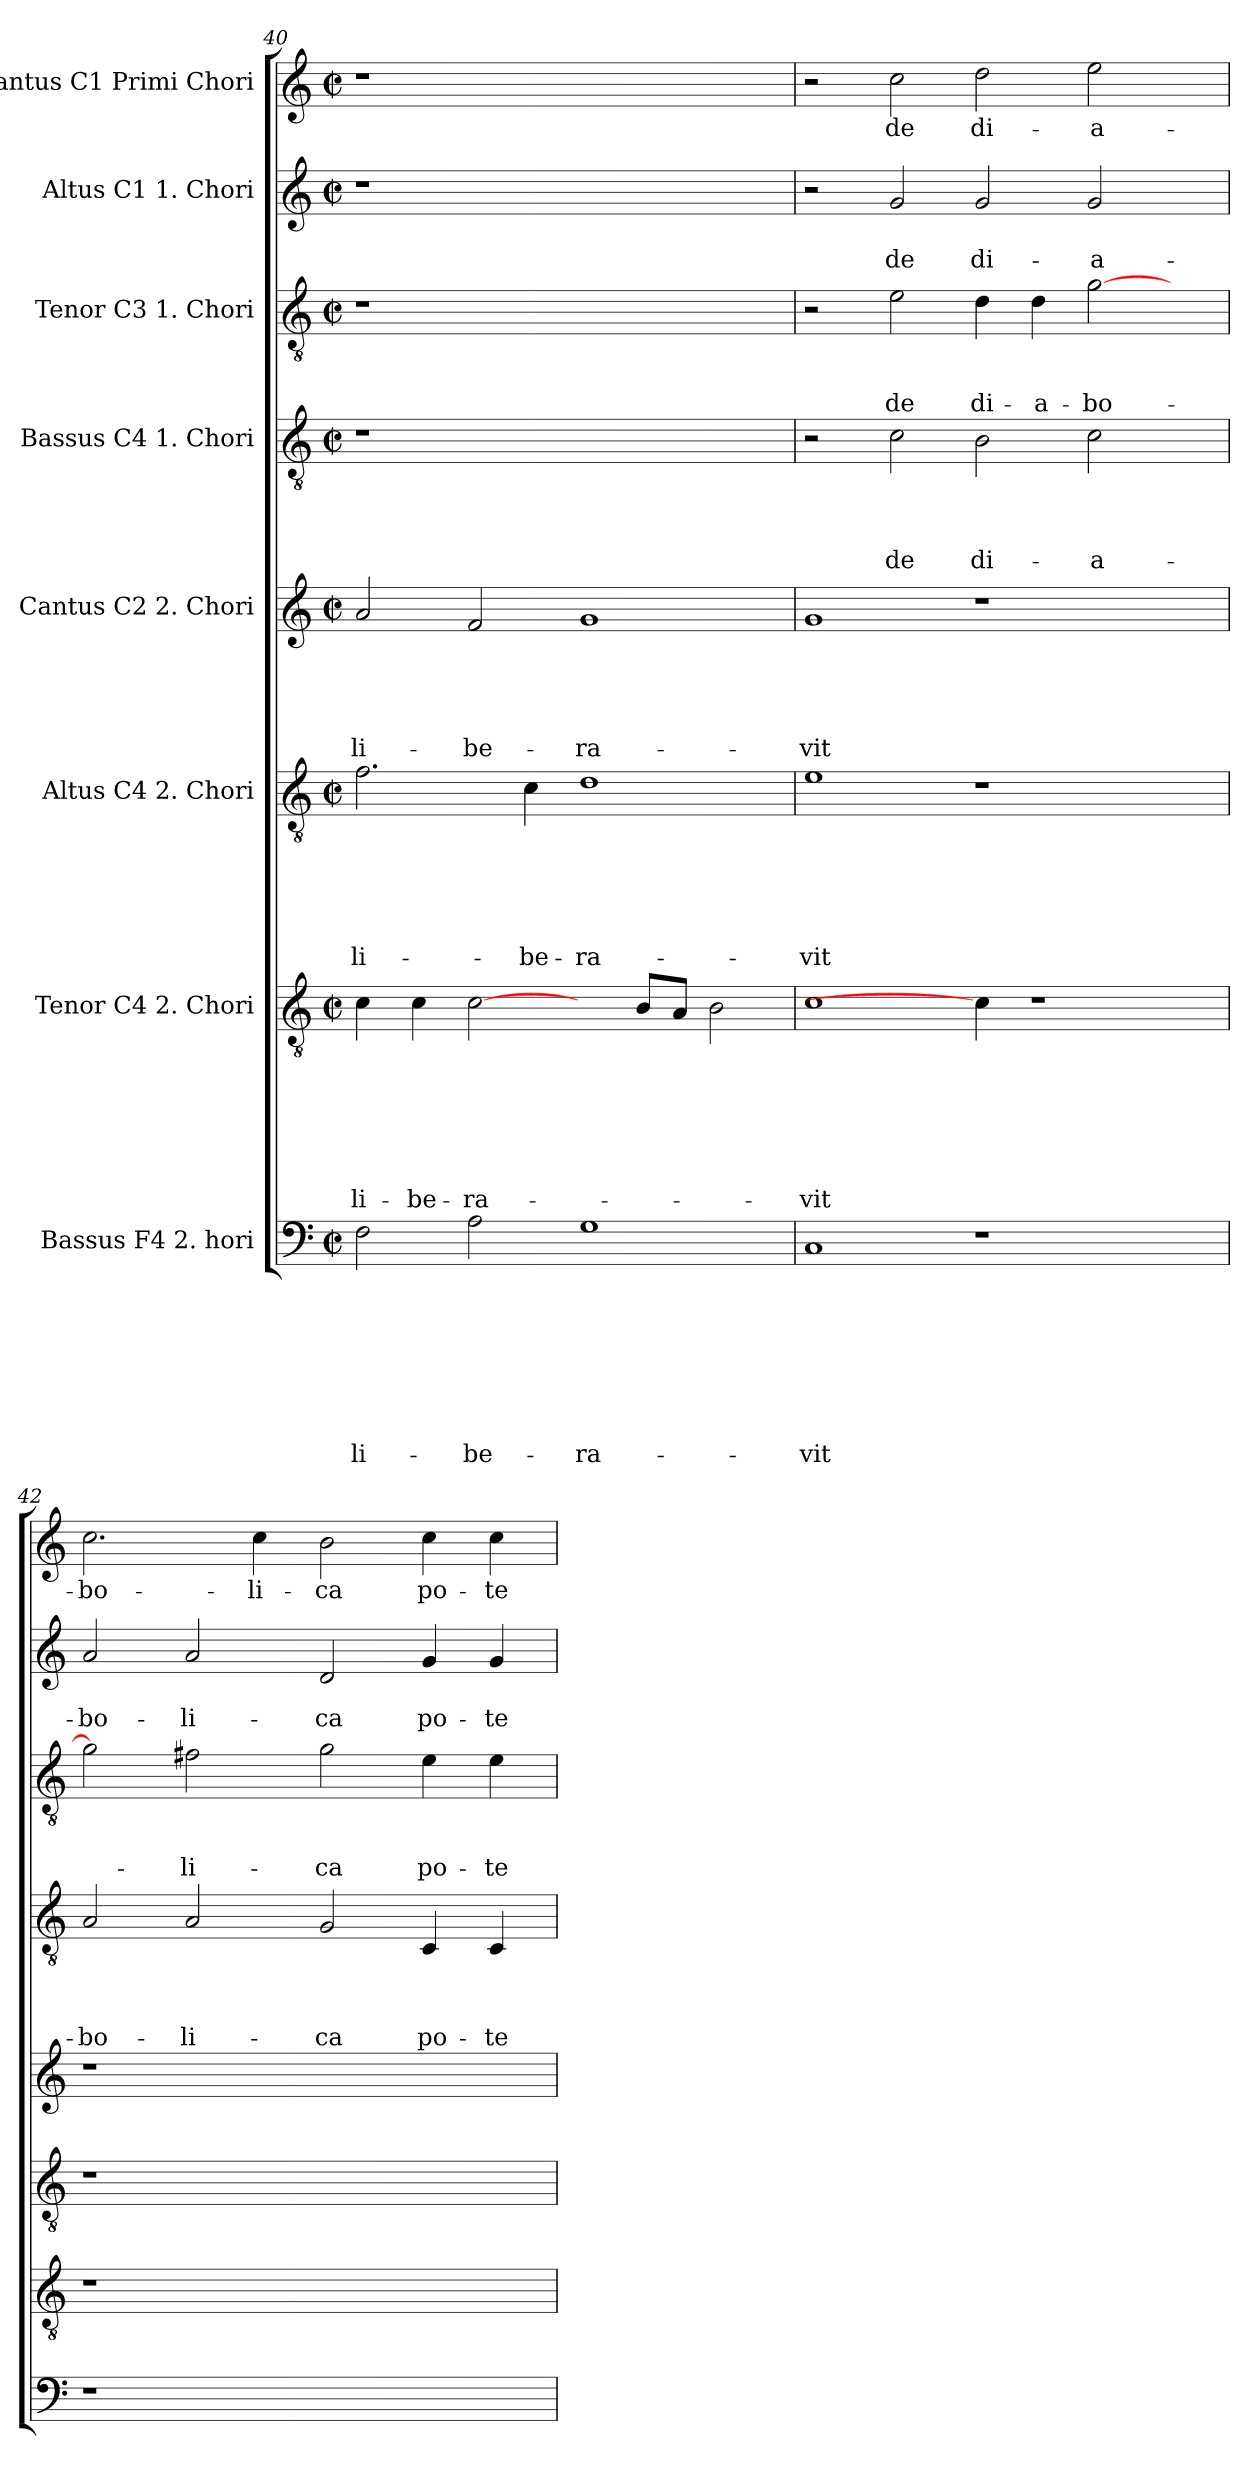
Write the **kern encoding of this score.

**kern	**text	**text	**text	**text	**text	**text	**text	**text	**kern	**text	**text	**text	**text	**text	**text	**text	**kern	**text	**text	**text	**text	**text	**text	**kern	**text	**text	**text	**text	**text	**kern	**text	**text	**text	**text	**kern	**text	**text	**text	**kern	**text	**text	**kern	**text
*part8	*part8	*part8	*part8	*part8	*part8	*part8	*part8	*part8	*part7	*part7	*part7	*part7	*part7	*part7	*part7	*part7	*part6	*part6	*part6	*part6	*part6	*part6	*part6	*part5	*part5	*part5	*part5	*part5	*part5	*part4	*part4	*part4	*part4	*part4	*part3	*part3	*part3	*part3	*part2	*part2	*part2	*part1	*part1
*staff8	*staff8	*staff8	*staff8	*staff8	*staff8	*staff8	*staff8	*staff8	*staff7	*staff7	*staff7	*staff7	*staff7	*staff7	*staff7	*staff7	*staff6	*staff6	*staff6	*staff6	*staff6	*staff6	*staff6	*staff5	*staff5	*staff5	*staff5	*staff5	*staff5	*staff4	*staff4	*staff4	*staff4	*staff4	*staff3	*staff3	*staff3	*staff3	*staff2	*staff2	*staff2	*staff1	*staff1
*I"Bassus F4 2. hori	*	*	*	*	*	*	*	*	*I"Tenor C4 2. Chori	*	*	*	*	*	*	*	*I"Altus C4 2. Chori	*	*	*	*	*	*	*I"Cantus C2 2. Chori	*	*	*	*	*	*I"Bassus C4 1. Chori	*	*	*	*	*I"Tenor C3 1. Chori	*	*	*	*I"Altus C1 1. Chori	*	*	*I"Cantus C1 Primi Chori	*
*clefF4	*	*	*	*	*	*	*	*	*clefGv2	*	*	*	*	*	*	*	*clefGv2	*	*	*	*	*	*	*clefG2	*	*	*	*	*	*clefGv2	*	*	*	*	*clefGv2	*	*	*	*clefG2	*	*	*clefG2	*
*k[]	*	*	*	*	*	*	*	*	*k[]	*	*	*	*	*	*	*	*k[]	*	*	*	*	*	*	*k[]	*	*	*	*	*	*k[]	*	*	*	*	*k[]	*	*	*	*k[]	*	*	*k[]	*
*C:	*	*	*	*	*	*	*	*	*C:	*	*	*	*	*	*	*	*C:	*	*	*	*	*	*	*C:	*	*	*	*	*	*C:	*	*	*	*	*C:	*	*	*	*C:	*	*	*C:	*
*M2/2	*	*	*	*	*	*	*	*	*M2/2	*	*	*	*	*	*	*	*M2/2	*	*	*	*	*	*	*M2/2	*	*	*	*	*	*M2/2	*	*	*	*	*M2/2	*	*	*	*M2/2	*	*	*M2/2	*
*met(c|)	*	*	*	*	*	*	*	*	*met(c|)	*	*	*	*	*	*	*	*met(c|)	*	*	*	*	*	*	*met(c|)	*	*	*	*	*	*met(c|)	*	*	*	*	*met(c|)	*	*	*	*met(c|)	*	*	*met(c|)	*
=40	=40	=40	=40	=40	=40	=40	=40	=40	=40	=40	=40	=40	=40	=40	=40	=40	=40	=40	=40	=40	=40	=40	=40	=40	=40	=40	=40	=40	=40	=40	=40	=40	=40	=40	=40	=40	=40	=40	=40	=40	=40	=40	=40
2F\	.	.	.	.	.	.	.	li-	4c\	.	.	.	.	.	.	li-	2.f\	.	.	.	.	.	li-	2a/	.	.	.	.	li-	1r	.	.	.	.	1r	.	.	.	1r	.	.	1r	.
.	.	.	.	.	.	.	.	.	4c\	.	.	.	.	.	.	-be-	.	.	.	.	.	.	.	.	.	.	.	.	.	.	.	.	.	.	.	.	.	.	.	.	.	.	.
2A\	.	.	.	.	.	.	.	-be-	[2c\	.	.	.	.	.	.	-ra-	.	.	.	.	.	.	.	2f/	.	.	.	.	-be-	.	.	.	.	.	.	.	.	.	.	.	.	.	.
.	.	.	.	.	.	.	.	.	.	.	.	.	.	.	.	.	4c\	.	.	.	.	.	-be-	.	.	.	.	.	.	.	.	.	.	.	.	.	.	.	.	.	.	.	.
1G	.	.	.	.	.	.	.	-ra-	4ryy	.	.	.	.	.	.	.	1d	.	.	.	.	.	-ra-	1g	.	.	.	.	-ra-	1ryy	.	.	.	.	1ryy	.	.	.	1ryy	.	.	1ryy	.
.	.	.	.	.	.	.	.	.	8B/L	.	.	.	.	.	.	.	.	.	.	.	.	.	.	.	.	.	.	.	.	.	.	.	.	.	.	.	.	.	.	.	.	.	.
.	.	.	.	.	.	.	.	.	8A/J	.	.	.	.	.	.	.	.	.	.	.	.	.	.	.	.	.	.	.	.	.	.	.	.	.	.	.	.	.	.	.	.	.	.
.	.	.	.	.	.	.	.	.	2B\	.	.	.	.	.	.	.	.	.	.	.	.	.	.	.	.	.	.	.	.	.	.	.	.	.	.	.	.	.	.	.	.	.	.
!!LO:PB:g=z
=41	=41	=41	=41	=41	=41	=41	=41	=41	=41	=41	=41	=41	=41	=41	=41	=41	=41	=41	=41	=41	=41	=41	=41	=41	=41	=41	=41	=41	=41	=41	=41	=41	=41	=41	=41	=41	=41	=41	=41	=41	=41	=41	=41
1C	.	.	.	.	.	.	.	-vit	1c	.	.	.	.	.	.	-vit	1e	.	.	.	.	.	-vit	1g	.	.	.	.	-vit	2r	.	.	.	.	2r	.	.	.	2r	.	.	2r	.
.	.	.	.	.	.	.	.	.	.	.	.	.	.	.	.	.	.	.	.	.	.	.	.	.	.	.	.	.	.	2c\	.	.	.	de	2e\	.	.	de	2g/	.	de	2cc\	de
1r	.	.	.	.	.	.	.	.	4c\]	.	.	.	.	.	.	.	1r	.	.	.	.	.	.	1r	.	.	.	.	.	2B\	.	.	.	di-	4d\	.	.	di-	2g/	.	di-	2dd\	di-
.	.	.	.	.	.	.	.	.	1r	.	.	.	.	.	.	.	.	.	.	.	.	.	.	.	.	.	.	.	.	.	.	.	.	.	4d\	.	.	-a-	.	.	.	.	.
.	.	.	.	.	.	.	.	.	.	.	.	.	.	.	.	.	.	.	.	.	.	.	.	.	.	.	.	.	.	2c\	.	.	.	-a-	[2g\	.	.	-bo-	2g/	.	-a-	2ee\	-a-
4ryy	.	.	.	.	.	.	.	.	.	.	.	.	.	.	.	.	4ryy	.	.	.	.	.	.	4ryy	.	.	.	.	.	4ryy	.	.	.	.	4ryy	.	.	.	4ryy	.	.	4ryy	.
=42	=42	=42	=42	=42	=42	=42	=42	=42	=42	=42	=42	=42	=42	=42	=42	=42	=42	=42	=42	=42	=42	=42	=42	=42	=42	=42	=42	=42	=42	=42	=42	=42	=42	=42	=42	=42	=42	=42	=42	=42	=42	=42	=42
1r	.	.	.	.	.	.	.	.	1r	.	.	.	.	.	.	.	1r	.	.	.	.	.	.	1r	.	.	.	.	.	2A/	.	.	.	-bo-	2g\]	.	.	.	2a/	.	-bo-	2.cc\	-bo-
.	.	.	.	.	.	.	.	.	.	.	.	.	.	.	.	.	.	.	.	.	.	.	.	.	.	.	.	.	.	2A/	.	.	.	-li-	2f#X\	.	.	-li-	2a/	.	-li-	.	.
.	.	.	.	.	.	.	.	.	.	.	.	.	.	.	.	.	.	.	.	.	.	.	.	.	.	.	.	.	.	.	.	.	.	.	.	.	.	.	.	.	.	4cc\	-li-
1ryy	.	.	.	.	.	.	.	.	1ryy	.	.	.	.	.	.	.	1ryy	.	.	.	.	.	.	1ryy	.	.	.	.	.	2G/	.	.	.	-ca	2g\	.	.	-ca	2d/	.	-ca	2b\	-ca
.	.	.	.	.	.	.	.	.	.	.	.	.	.	.	.	.	.	.	.	.	.	.	.	.	.	.	.	.	.	4C/	.	.	.	po-	4e\	.	.	po-	4g/	.	po-	4cc\	po-
.	.	.	.	.	.	.	.	.	.	.	.	.	.	.	.	.	.	.	.	.	.	.	.	.	.	.	.	.	.	4C/	.	.	.	-te-	4e\	.	.	-te-	4g/	.	-te-	4cc\	-te-
=	=	=	=	=	=	=	=	=	=	=	=	=	=	=	=	=	=	=	=	=	=	=	=	=	=	=	=	=	=	=	=	=	=	=	=	=	=	=	=	=	=	=	=
*-	*-	*-	*-	*-	*-	*-	*-	*-	*-	*-	*-	*-	*-	*-	*-	*-	*-	*-	*-	*-	*-	*-	*-	*-	*-	*-	*-	*-	*-	*-	*-	*-	*-	*-	*-	*-	*-	*-	*-	*-	*-	*-	*-
